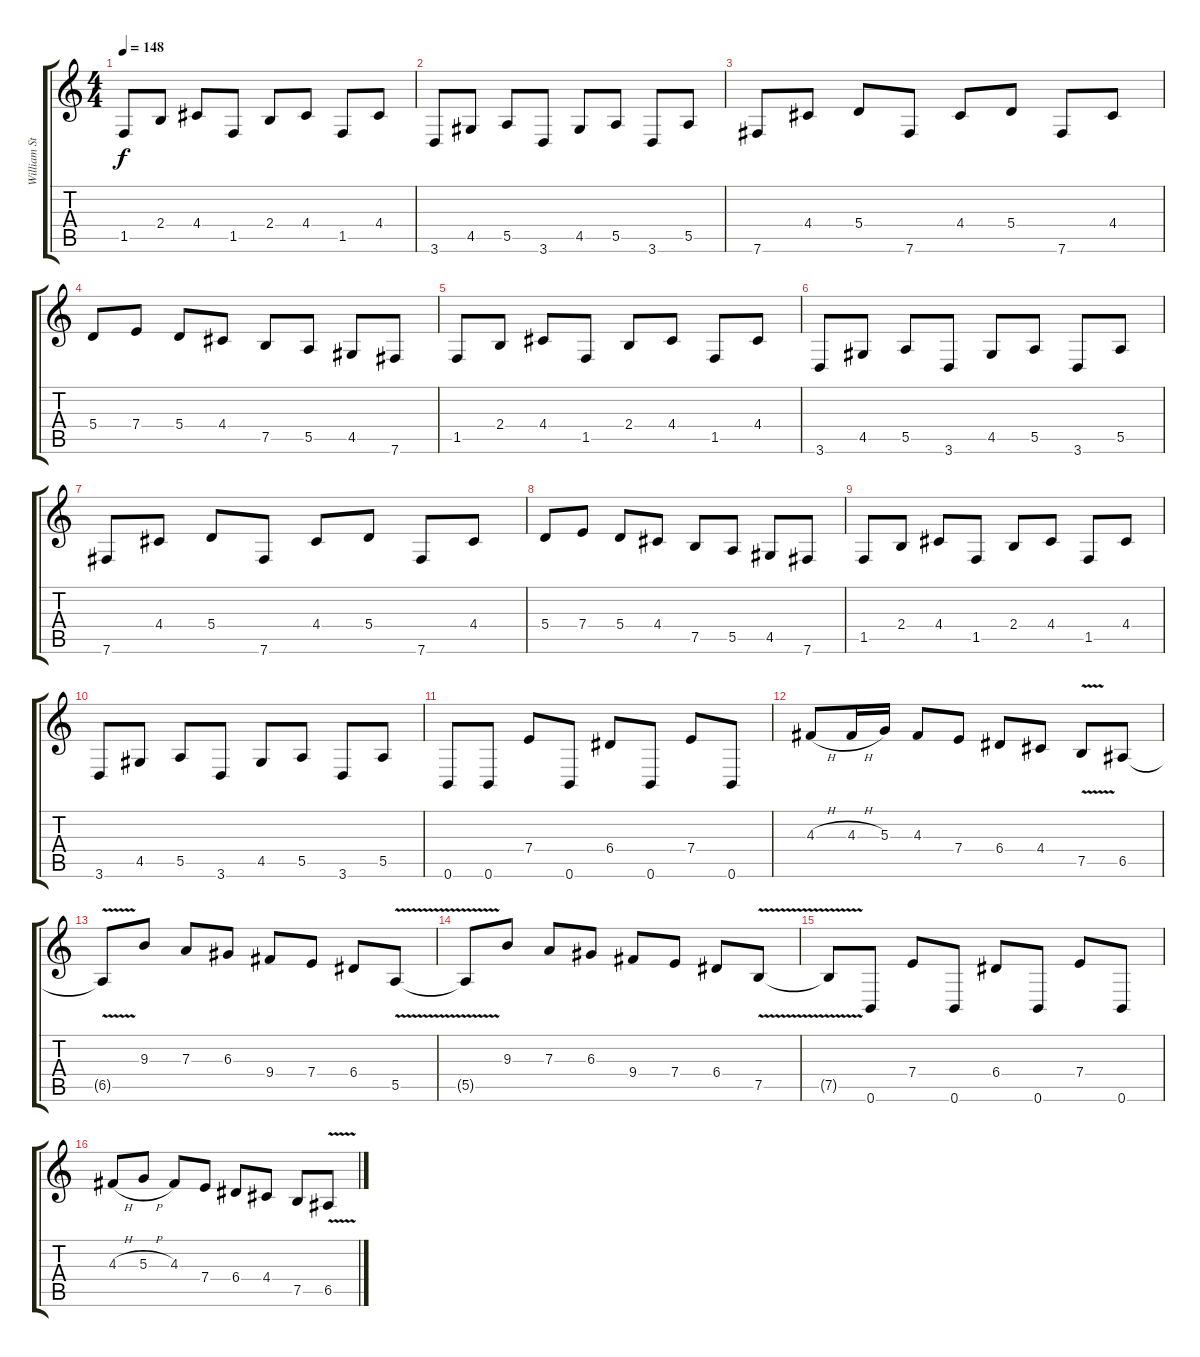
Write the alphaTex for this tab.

\track ("William Steer" "William St") {instrument overdrivenguitar}
\staff {score tabs}
\tuning (B3 Gb3 D3 A2 E2 B1) {hide}
\ts (4 4)
\tempo 148
\clef g2
\ks c
1.5.8{dy f} 2.4.8 4.4.8 1.5.8 2.4.8 4.4.8 1.5.8 4.4.8 |
3.6.8 4.5.8 5.5.8 3.6.8 4.5.8 5.5.8 3.6.8 5.5.8 |
7.6.8 4.4.8 5.4.8 7.6.8 4.4.8 5.4.8 7.6.8 4.4.8 |
5.4.8 7.4.8 5.4.8 4.4.8 7.5.8 5.5.8 4.5.8 7.6.8 |
1.5.8{volume 13} 2.4.8 4.4.8 1.5.8 2.4.8 4.4.8 1.5.8 4.4.8 |
3.6.8 4.5.8 5.5.8 3.6.8 4.5.8 5.5.8 3.6.8 5.5.8 |
7.6.8{volume 11} 4.4.8 5.4.8 7.6.8 4.4.8 5.4.8 7.6.8 4.4.8 |
5.4.8 7.4.8 5.4.8 4.4.8 7.5.8 5.5.8 4.5.8 7.6.8 |
1.5.8{volume 13} 2.4.8 4.4.8 1.5.8 2.4.8 4.4.8 1.5.8 4.4.8 |
3.6.8 4.5.8 5.5.8 3.6.8 4.5.8 5.5.8 3.6.8 5.5.8 |
0.6.8{volume 11} 0.6.8 7.4.8 0.6.8 6.4.8 0.6.8 7.4.8 0.6.8 |
4.3{h}.8 4.3{h}.16 5.3.16 4.3.8 7.4.8 6.4.8 4.4.8 7.5{v}.8 6.5.8 |
6.5{v t}.8 9.3.8 7.3.8 6.3.8 9.4.8 7.4.8 6.4.8 5.5{v}.8 |
5.5{v t}.8 9.3.8 7.3.8 6.3.8 9.4.8 7.4.8 6.4.8 7.5{v}.8 |
7.5{v t}.8 0.6.8 7.4.8 0.6.8 6.4.8 0.6.8 7.4.8 0.6.8 |
4.3{h}.8 5.3{h}.8 4.3.8 7.4.8 6.4.8 4.4.8 7.5.8 6.5{v}.8
